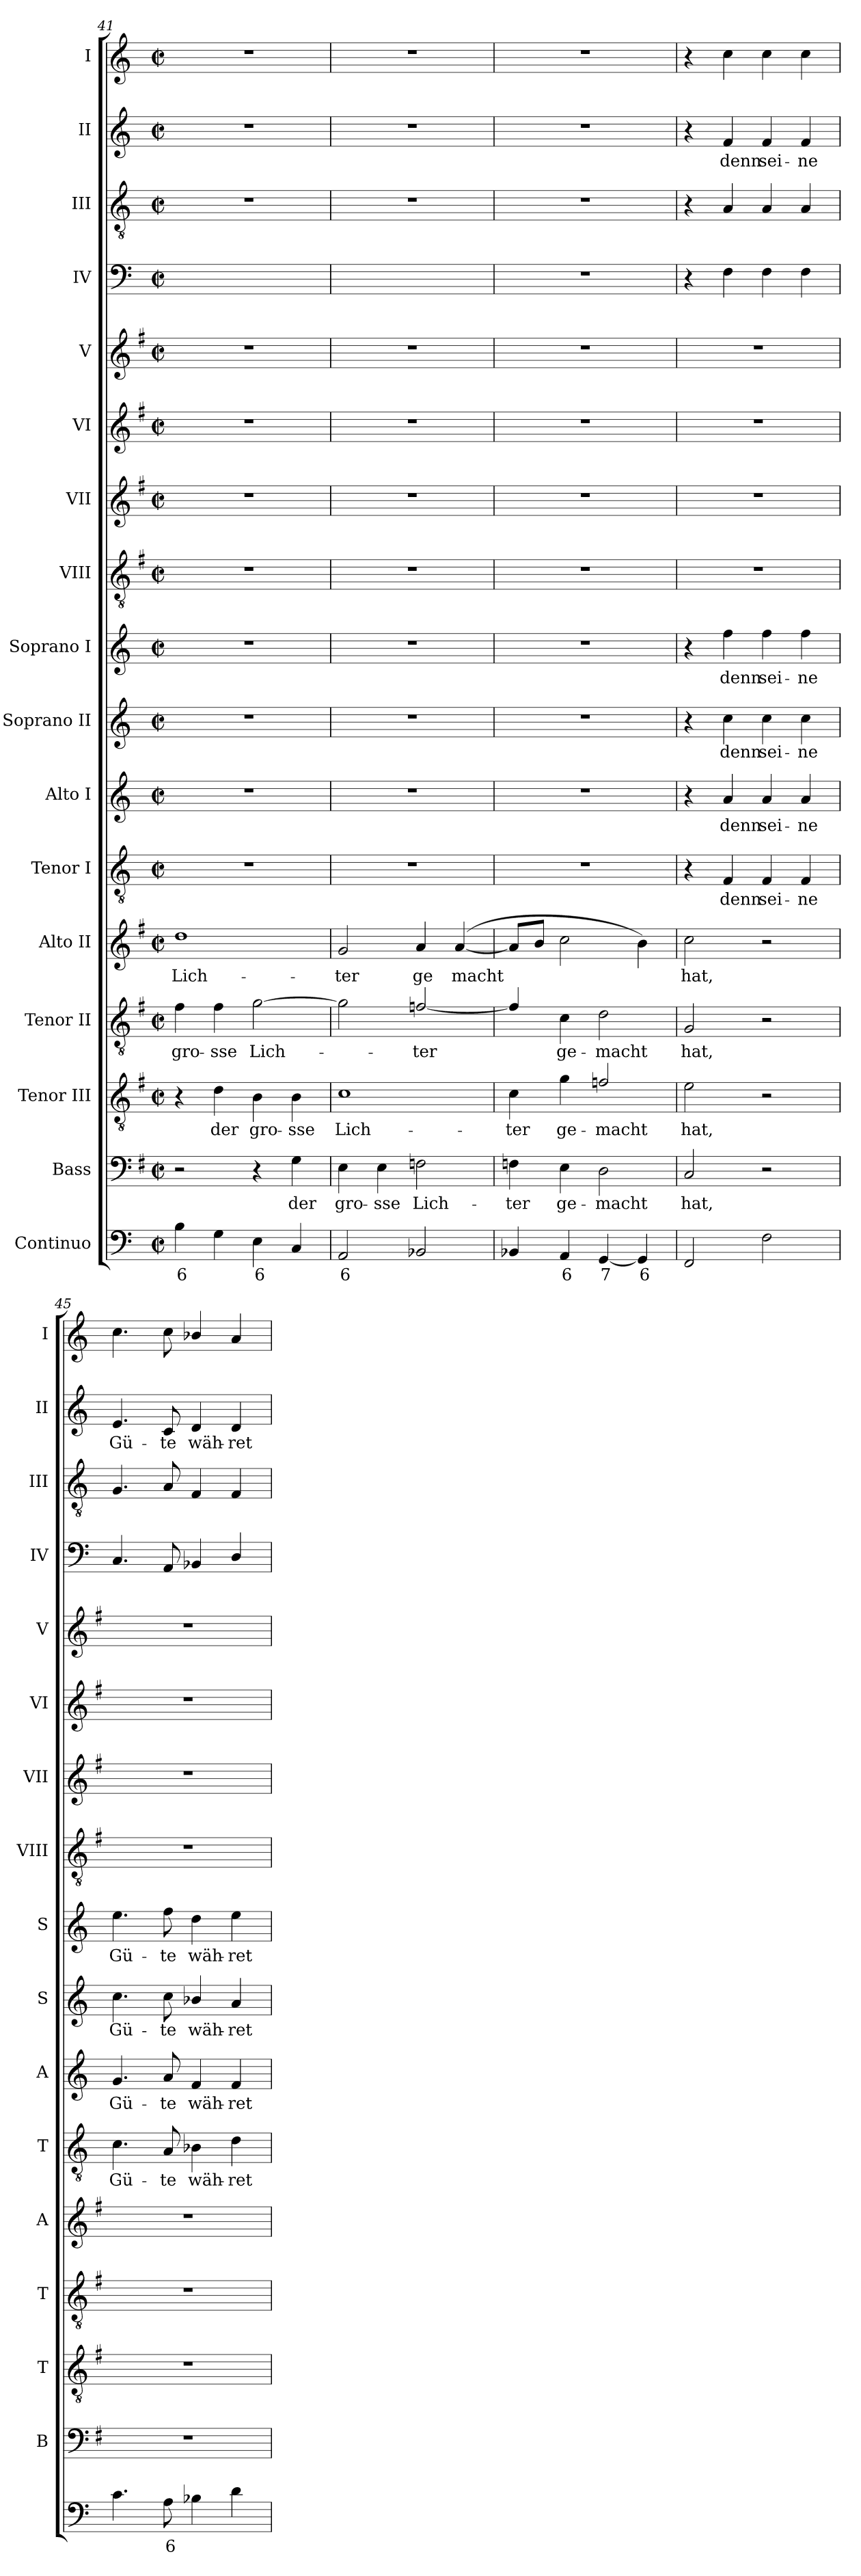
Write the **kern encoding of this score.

**kern	**text	**kern	**text	**kern	**text	**kern	**text	**kern	**text	**kern	**text	**kern	**text	**kern	**text	**kern	**text	**kern	**kern	**kern	**kern	**kern	**kern	**kern	**text	**kern
*part17	*part17	*part16	*part16	*part15	*part15	*part14	*part14	*part13	*part13	*part12	*part12	*part11	*part11	*part10	*part10	*part9	*part9	*part8	*part7	*part6	*part5	*part4	*part3	*part2	*part2	*part1
*staff17	*staff17	*staff16	*staff16	*staff15	*staff15	*staff14	*staff14	*staff13	*staff13	*staff12	*staff12	*staff11	*staff11	*staff10	*staff10	*staff9	*staff9	*staff8	*staff7	*staff6	*staff5	*staff4	*staff3	*staff2	*staff2	*staff1
*I"Continuo	*	*I"Bass	*	*I"Tenor III	*	*I"Tenor II	*	*I"Alto II	*	*I"Tenor I	*	*I"Alto I	*	*I"Soprano II	*	*I"Soprano I	*	*I"VIII	*I"VII	*I"VI	*I"V	*I"IV	*I"III	*I"II	*	*I"I
*	*	*I'B	*	*I'T	*	*I'T	*	*I'A	*	*I'T	*	*I'A	*	*I'S	*	*I'S	*	*I'VIII	*I'VII	*I'VI	*I'V	*I'IV	*I'III	*I'II	*	*I'I
!!LO:LB:g=z
*clefF4	*	*clefF4	*	*clefGv2	*	*clefGv2	*	*clefG2	*	*clefGv2	*	*clefG2	*	*clefG2	*	*clefG2	*	*clefGv2	*clefG2	*clefG2	*clefG2	*clefF4	*clefGv2	*clefG2	*	*clefG2
*	*	*ITrd4c7	*	*ITrd4c7	*	*ITrd4c7	*	*ITrd4c7	*	*	*	*	*	*	*	*	*	*ITrd4c7	*ITrd4c7	*ITrd4c7	*ITrd4c7	*	*	*	*	*
*k[]	*	*k[]	*	*k[]	*	*k[]	*	*k[]	*	*k[]	*	*k[]	*	*k[]	*	*k[]	*	*k[]	*k[]	*k[]	*k[]	*k[]	*k[]	*k[]	*	*k[]
*C:	*	*C:	*	*C:	*	*C:	*	*C:	*	*C:	*	*C:	*	*C:	*	*C:	*	*C:	*C:	*C:	*C:	*C:	*C:	*C:	*	*C:
*M2/2	*	*M2/2	*	*M2/2	*	*M2/2	*	*M2/2	*	*M2/2	*	*M2/2	*	*M2/2	*	*M2/2	*	*M2/2	*M2/2	*M2/2	*M2/2	*M2/2	*M2/2	*M2/2	*	*M2/2
*met(c|)	*	*met(c|)	*	*met(c|)	*	*met(c|)	*	*met(c|)	*	*met(c|)	*	*met(c|)	*	*met(c|)	*	*met(c|)	*	*met(c|)	*met(c|)	*met(c|)	*met(c|)	*met(c|)	*met(c|)	*met(c|)	*	*met(c|)
=41	=41	=41	=41	=41	=41	=41	=41	=41	=41	=41	=41	=41	=41	=41	=41	=41	=41	=41	=41	=41	=41	=41	=41	=41	=41	=41
!	!LO:LY:b	!	!	!	!	!	!LO:LY:b	!	!LO:LY:b	!	!	!	!	!	!	!	!	!	!	!	!	!	!	!	!	!
4B	6	2r	.	4r	.	4B	gro-	1g	Lich-	1r	.	1r	.	1r	.	1r	.	1r	1r	1r	1r	1ryy	1r	1r	.	1r
!	!	!	!	!	!LO:LY:b	!	!LO:LY:b	!	!	!	!	!	!	!	!	!	!	!	!	!	!	!	!	!	!	!
4G	.	.	.	4G	der	4B	-sse	.	.	.	.	.	.	.	.	.	.	.	.	.	.	.	.	.	.	.
!	!LO:LY:b	!	!	!	!LO:LY:b	!	!LO:LY:b	!	!	!	!	!	!	!	!	!	!	!	!	!	!	!	!	!	!	!
4E	6	4r	.	4E	gro-	[2c	Lich-	.	.	.	.	.	.	.	.	.	.	.	.	.	.	.	.	.	.	.
!	!	!	!LO:LY:b	!	!LO:LY:b	!	!	!	!	!	!	!	!	!	!	!	!	!	!	!	!	!	!	!	!	!
4C	.	4C	der	4E	-sse	.	.	.	.	.	.	.	.	.	.	.	.	.	.	.	.	.	.	.	.	.
=42	=42	=42	=42	=42	=42	=42	=42	=42	=42	=42	=42	=42	=42	=42	=42	=42	=42	=42	=42	=42	=42	=42	=42	=42	=42	=42
!	!LO:LY:b	!	!LO:LY:b	!	!LO:LY:b	!	!	!	!LO:LY:b	!	!	!	!	!	!	!	!	!	!	!	!	!	!	!	!	!
2AA	6	4AA	gro-	1F	Lich-	2c]	.	2c	-ter	1r	.	1r	.	1r	.	1r	.	1r	1r	1r	1r	1ryy	1r	1r	.	1r
!	!	!	!LO:LY:b	!	!	!	!	!	!	!	!	!	!	!	!	!	!	!	!	!	!	!	!	!	!	!
.	.	4AA	-sse	.	.	.	.	.	.	.	.	.	.	.	.	.	.	.	.	.	.	.	.	.	.	.
!	!	!	!LO:LY:b	!	!	!	!LO:LY:b	!	!LO:LY:b	!	!	!	!	!	!	!	!	!	!	!	!	!	!	!	!	!
2BB-X	.	2BB-X	Lich-	.	.	[2B-X/	ter	4d	ge	.	.	.	.	.	.	.	.	.	.	.	.	.	.	.	.	.
!	!	!	!	!	!	!	!	!	!LO:LY:b	!	!	!	!	!	!	!	!	!	!	!	!	!	!	!	!	!
.	.	.	.	.	.	.	.	(<[4d	macht	.	.	.	.	.	.	.	.	.	.	.	.	.	.	.	.	.
=43	=43	=43	=43	=43	=43	=43	=43	=43	=43	=43	=43	=43	=43	=43	=43	=43	=43	=43	=43	=43	=43	=43	=43	=43	=43	=43
!	!	!	!LO:LY:b	!	!LO:LY:b	!	!	!	!	!	!	!	!	!	!	!	!	!	!	!	!	!	!	!	!	!
4BB-X	.	4BB-X	-ter	4F	-ter	4B-/]	.	8dL]	.	1r	.	1r	.	1r	.	1r	.	1r	1r	1r	1r	1r	1r	1r	.	1r
.	.	.	.	.	.	.	.	8eJ	.	.	.	.	.	.	.	.	.	.	.	.	.	.	.	.	.	.
!	!LO:LY:b	!	!LO:LY:b	!	!LO:LY:b	!	!LO:LY:b	!	!	!	!	!	!	!	!	!	!	!	!	!	!	!	!	!	!	!
4AA	6	4AA	ge-	4c	ge-	4F	ge-	2f	.	.	.	.	.	.	.	.	.	.	.	.	.	.	.	.	.	.
!	!LO:LY:b	!	!LO:LY:b	!	!LO:LY:b	!	!LO:LY:b	!	!	!	!	!	!	!	!	!	!	!	!	!	!	!	!	!	!	!
[4GG	7	2GG	-macht	2B-X/	-macht	2G	-macht	.	.	.	.	.	.	.	.	.	.	.	.	.	.	.	.	.	.	.
!	!LO:LY:b	!	!	!	!	!	!	!	!	!	!	!	!	!	!	!	!	!	!	!	!	!	!	!	!	!
4GG]	6	.	.	.	.	.	.	4e)	.	.	.	.	.	.	.	.	.	.	.	.	.	.	.	.	.	.
=44	=44	=44	=44	=44	=44	=44	=44	=44	=44	=44	=44	=44	=44	=44	=44	=44	=44	=44	=44	=44	=44	=44	=44	=44	=44	=44
!	!	!	!LO:LY:b	!	!LO:LY:b	!	!LO:LY:b	!	!LO:LY:b	!	!	!	!	!	!	!	!	!	!	!	!	!	!	!	!	!
2FF	.	2FF	hat,	2A	hat,	2C	hat,	2f	hat,	4r	.	4r	.	4r	.	4r	.	1r	1r	1r	1r	4r	4r	4r	.	4r
!	!	!	!	!	!	!	!	!	!	!	!LO:LY:b	!	!LO:LY:b	!	!LO:LY:b	!	!LO:LY:b	!	!	!	!	!	!	!	!LO:LY:b	!
.	.	.	.	.	.	.	.	.	.	4F	denn	4a	denn	4cc	denn	4ff	denn	.	.	.	.	4F	4A	4f	denn	4cc
!	!	!	!	!	!	!	!	!	!	!	!LO:LY:b	!	!LO:LY:b	!	!LO:LY:b	!	!LO:LY:b	!	!	!	!	!	!	!	!LO:LY:b	!
2F	.	2r	.	2r	.	2r	.	2r	.	4F	sei-	4a	sei-	4cc	sei-	4ff	sei-	.	.	.	.	4F	4A	4f	sei-	4cc
!	!	!	!	!	!	!	!	!	!	!	!LO:LY:b	!	!LO:LY:b	!	!LO:LY:b	!	!LO:LY:b	!	!	!	!	!	!	!	!LO:LY:b	!
.	.	.	.	.	.	.	.	.	.	4F	-ne	4a	-ne	4cc	-ne	4ff	-ne	.	.	.	.	4F	4A	4f	-ne	4cc
=45	=45	=45	=45	=45	=45	=45	=45	=45	=45	=45	=45	=45	=45	=45	=45	=45	=45	=45	=45	=45	=45	=45	=45	=45	=45	=45
!	!	!	!	!	!	!	!	!	!	!	!LO:LY:b	!	!LO:LY:b	!	!LO:LY:b	!	!LO:LY:b	!	!	!	!	!	!	!	!LO:LY:b	!
4.c	.	1r	.	1r	.	1r	.	1r	.	4.c	Gü-	4.g	Gü-	4.cc	Gü-	4.ee	Gü-	1r	1r	1r	1r	4.C	4.G	4.e	Gü-	4.cc
!	!LO:LY:b	!	!	!	!	!	!	!	!	!	!LO:LY:b	!	!LO:LY:b	!	!LO:LY:b	!	!LO:LY:b	!	!	!	!	!	!	!	!LO:LY:b	!
8AL	6	.	.	.	.	.	.	.	.	8A	-te	8a	-te	8cc	-te	8ff	-te	.	.	.	.	8AA	8A	8c	-te	8cc
!	!	!	!	!	!	!	!	!	!	!	!LO:LY:b	!	!LO:LY:b	!	!LO:LY:b	!	!LO:LY:b	!	!	!	!	!	!	!	!LO:LY:b	!
4B-X	.	.	.	.	.	.	.	.	.	4B-X	wäh-	4f	wäh-	4b-X/	wäh-	4dd	wäh-	.	.	.	.	4BB-X	4F	4d	wäh-	4b-X/
!	!	!	!	!	!	!	!	!	!	!	!LO:LY:b	!	!LO:LY:b	!	!LO:LY:b	!	!LO:LY:b	!	!	!	!	!	!	!	!LO:LY:b	!
4d	.	.	.	.	.	.	.	.	.	4d	-ret	4f	-ret	4a	-ret	4ee	-ret	.	.	.	.	4D/	4F	4d	-ret	4a
=	=	=	=	=	=	=	=	=	=	=	=	=	=	=	=	=	=	=	=	=	=	=	=	=	=	=
*-	*-	*-	*-	*-	*-	*-	*-	*-	*-	*-	*-	*-	*-	*-	*-	*-	*-	*-	*-	*-	*-	*-	*-	*-	*-	*-
